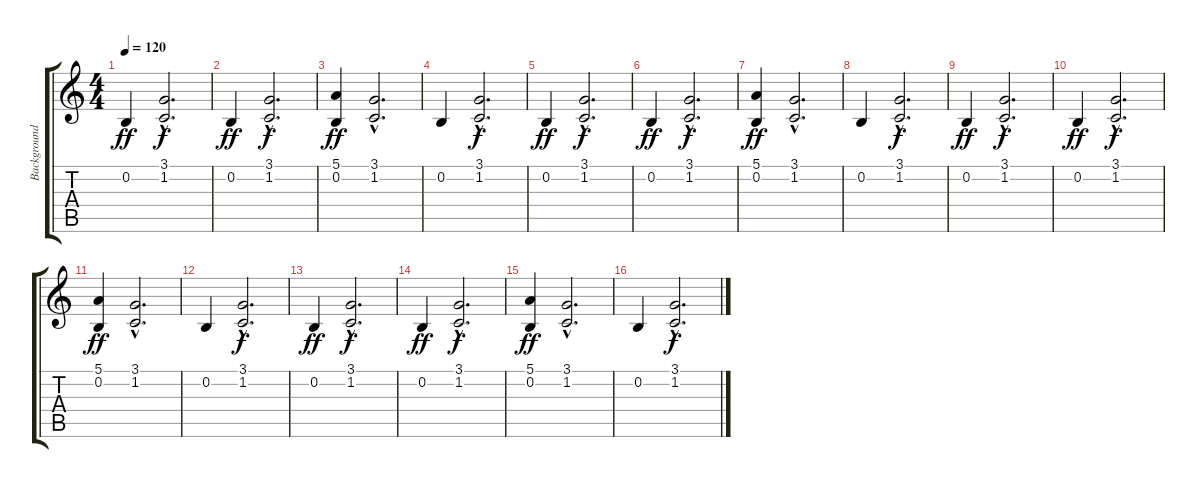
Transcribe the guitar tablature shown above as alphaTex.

\track ("Background (clavier)" "Background") {instrument electricpiano1}
\staff {score tabs}
\tuning (E4 B3 G3 D3 A2 E2) {hide}
\ts (4 4)
\tempo 120
\clef g2
\ks c
0.2.4{dy ff} (3.1{hac} 1.2{hac}).2{d dy f} |
0.2.4{dy ff} (3.1{hac} 1.2{hac}).2{d dy f} |
(5.1 0.2).4{dy ff} (3.1{hac} 1.2{hac}).2{d} |
0.2.4 (3.1{hac} 1.2{hac}).2{d dy f} |
\section ("" "")
0.2.4{dy ff} (3.1{hac} 1.2{hac}).2{d dy f} |
0.2.4{dy ff} (3.1{hac} 1.2{hac}).2{d dy f} |
(5.1 0.2).4{dy ff} (3.1{hac} 1.2{hac}).2{d} |
0.2.4 (3.1{hac} 1.2{hac}).2{d dy f} |
0.2.4{dy ff} (3.1{hac} 1.2{hac}).2{d dy f} |
0.2.4{dy ff} (3.1{hac} 1.2{hac}).2{d dy f} |
(5.1 0.2).4{dy ff} (3.1{hac} 1.2{hac}).2{d} |
0.2.4 (3.1{hac} 1.2{hac}).2{d dy f} |
\section ("" "")
0.2.4{dy ff} (3.1{hac} 1.2{hac}).2{d dy f} |
0.2.4{dy ff} (3.1{hac} 1.2{hac}).2{d dy f} |
(5.1 0.2).4{dy ff} (3.1{hac} 1.2{hac}).2{d} |
0.2.4 (3.1{hac} 1.2{hac}).2{d dy f}
